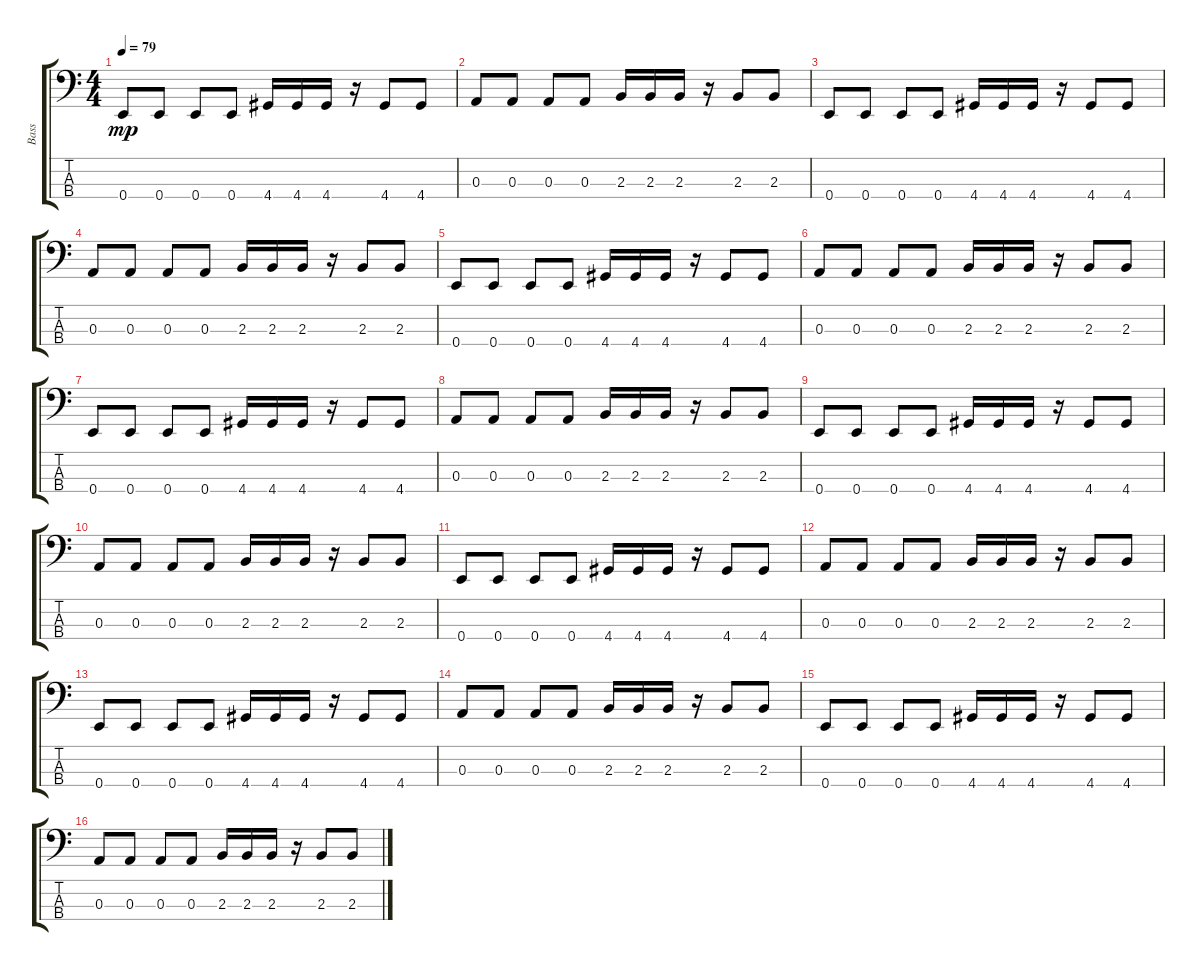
\track ("Bass" "Bass") {instrument electricbassfinger}
\staff {score tabs}
\tuning (G2 D2 A1 E1) {hide}
\ts (4 4)
\tempo 79
\clef f4
\ks c
0.4.8{dy mp instrument electricbassfinger} 0.4.8 0.4.8 0.4.8 4.4.16 4.4.16 4.4.16 r.16 4.4.8 4.4.8 |
0.3.8 0.3.8 0.3.8 0.3.8 2.3.16 2.3.16 2.3.16 r.16 2.3.8 2.3.8 |
0.4.8 0.4.8 0.4.8 0.4.8 4.4.16 4.4.16 4.4.16 r.16 4.4.8 4.4.8 |
0.3.8 0.3.8 0.3.8 0.3.8 2.3.16 2.3.16 2.3.16 r.16 2.3.8 2.3.8 |
0.4.8 0.4.8 0.4.8 0.4.8 4.4.16 4.4.16 4.4.16 r.16 4.4.8 4.4.8 |
0.3.8 0.3.8 0.3.8 0.3.8 2.3.16 2.3.16 2.3.16 r.16 2.3.8 2.3.8 |
0.4.8 0.4.8 0.4.8 0.4.8 4.4.16 4.4.16 4.4.16 r.16 4.4.8 4.4.8 |
0.3.8 0.3.8 0.3.8 0.3.8 2.3.16 2.3.16 2.3.16 r.16 2.3.8 2.3.8 |
0.4.8 0.4.8 0.4.8 0.4.8 4.4.16 4.4.16 4.4.16 r.16 4.4.8 4.4.8 |
0.3.8 0.3.8 0.3.8 0.3.8 2.3.16 2.3.16 2.3.16 r.16 2.3.8 2.3.8 |
0.4.8 0.4.8 0.4.8 0.4.8 4.4.16 4.4.16 4.4.16 r.16 4.4.8 4.4.8 |
0.3.8 0.3.8 0.3.8 0.3.8 2.3.16 2.3.16 2.3.16 r.16 2.3.8 2.3.8 |
0.4.8 0.4.8 0.4.8 0.4.8 4.4.16 4.4.16 4.4.16 r.16 4.4.8 4.4.8 |
0.3.8 0.3.8 0.3.8 0.3.8 2.3.16 2.3.16 2.3.16 r.16 2.3.8 2.3.8 |
0.4.8 0.4.8 0.4.8 0.4.8 4.4.16 4.4.16 4.4.16 r.16 4.4.8 4.4.8 |
0.3.8 0.3.8 0.3.8 0.3.8 2.3.16 2.3.16 2.3.16 r.16 2.3.8 2.3.8
